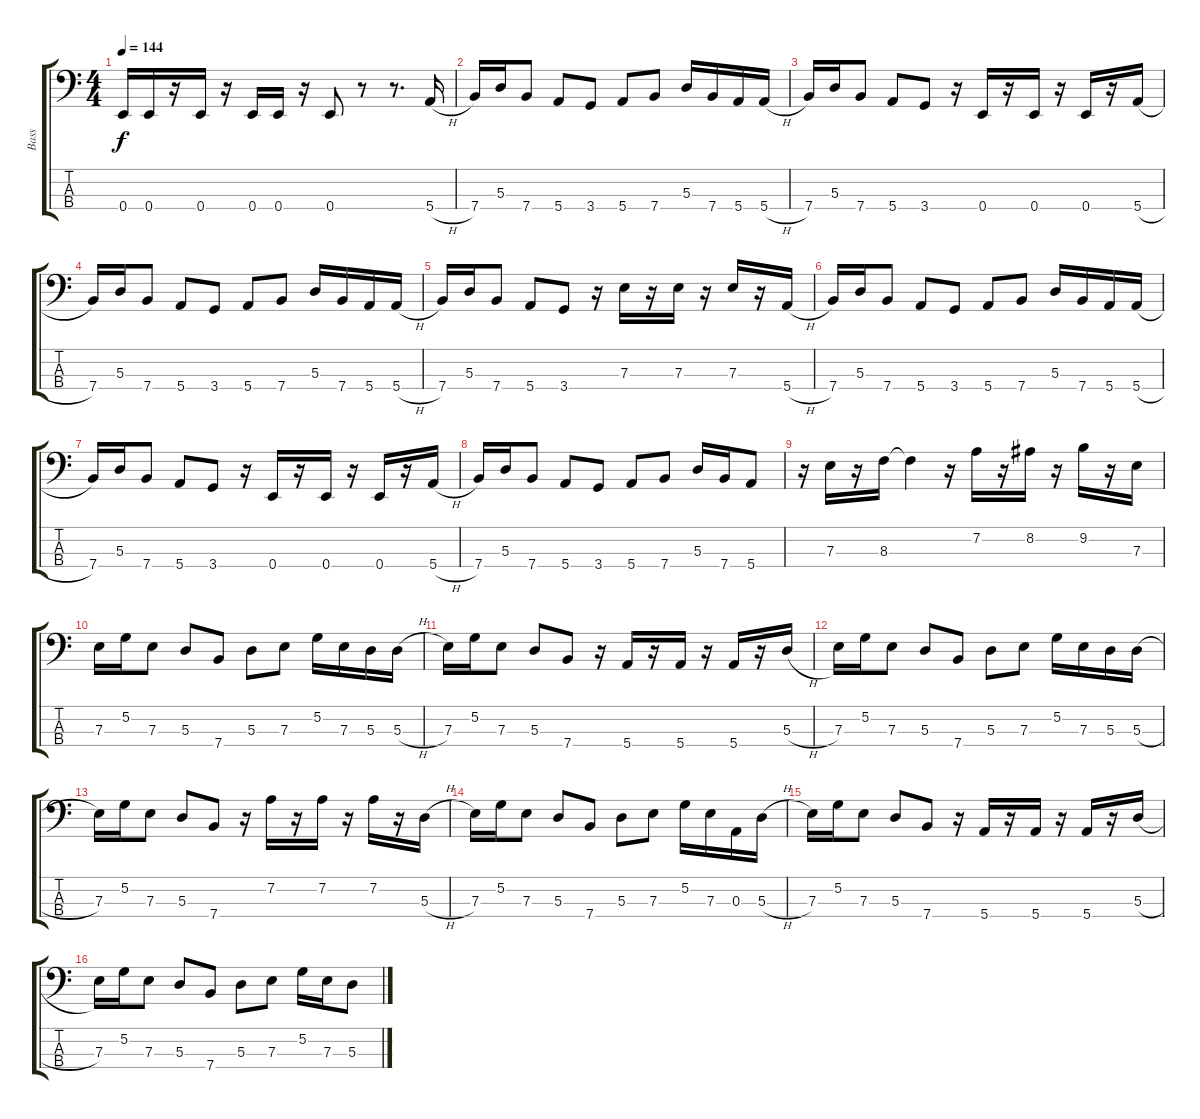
\track ("Bass" "Bass") {instrument electricbassfinger}
\staff {score tabs}
\tuning (G2 D2 A1 E1) {hide}
\ts (4 4)
\tempo 144
\clef f4
\ks c
0.4.16{dy f instrument electricbassfinger} 0.4.16 r.16 0.4.16 r.16 0.4.16 0.4.16 r.16 0.4.8 r.8 r.8{d} 5.4{h}.16 |
7.4.16 5.3.16 7.4.8 5.4.8 3.4.8 5.4.8 7.4.8 5.3.16 7.4.16 5.4.16 5.4{h}.16 |
7.4.16 5.3.16 7.4.8 5.4.8 3.4.8 r.16 0.4.16 r.16 0.4.16 r.16 0.4.16 r.16 5.4{h}.16 |
7.4.16 5.3.16 7.4.8 5.4.8 3.4.8 5.4.8 7.4.8 5.3.16 7.4.16 5.4.16 5.4{h}.16 |
7.4.16 5.3.16 7.4.8 5.4.8 3.4.8 r.16 7.3.16 r.16 7.3.16 r.16 7.3.16 r.16 5.4{h}.16 |
7.4.16 5.3.16 7.4.8 5.4.8 3.4.8 5.4.8 7.4.8 5.3.16 7.4.16 5.4.16 5.4{h}.16 |
7.4.16 5.3.16 7.4.8 5.4.8 3.4.8 r.16 0.4.16 r.16 0.4.16 r.16 0.4.16 r.16 5.4{h}.16 |
7.4.16 5.3.16 7.4.8 5.4.8 3.4.8 5.4.8 7.4.8 5.3.16 7.4.16 5.4.8 |
r.16 7.3.16 r.16 8.3.16 8.3{t}.4 r.16 7.2.16 r.16 8.2.16 r.16 9.2.16 r.16 7.3.16 |
7.3.16 5.2.16 7.3.8 5.3.8 7.4.8 5.3.8 7.3.8 5.2.16 7.3.16 5.3.16 5.3{h}.16 |
7.3.16 5.2.16 7.3.8 5.3.8 7.4.8 r.16 5.4.16 r.16 5.4.16 r.16 5.4.16 r.16 5.3{h}.16 |
7.3.16 5.2.16 7.3.8 5.3.8 7.4.8 5.3.8 7.3.8 5.2.16 7.3.16 5.3.16 5.3{h}.16 |
7.3.16 5.2.16 7.3.8 5.3.8 7.4.8 r.16 7.2.16 r.16 7.2.16 r.16 7.2.16 r.16 5.3{h}.16 |
7.3.16 5.2.16 7.3.8 5.3.8 7.4.8 5.3.8 7.3.8 5.2.16 7.3.16 0.3.16 5.3{h}.16 |
7.3.16 5.2.16 7.3.8 5.3.8 7.4.8 r.16 5.4.16 r.16 5.4.16 r.16 5.4.16 r.16 5.3{h}.16 |
7.3.16 5.2.16 7.3.8 5.3.8 7.4.8 5.3.8 7.3.8 5.2.16 7.3.16 5.3.8
